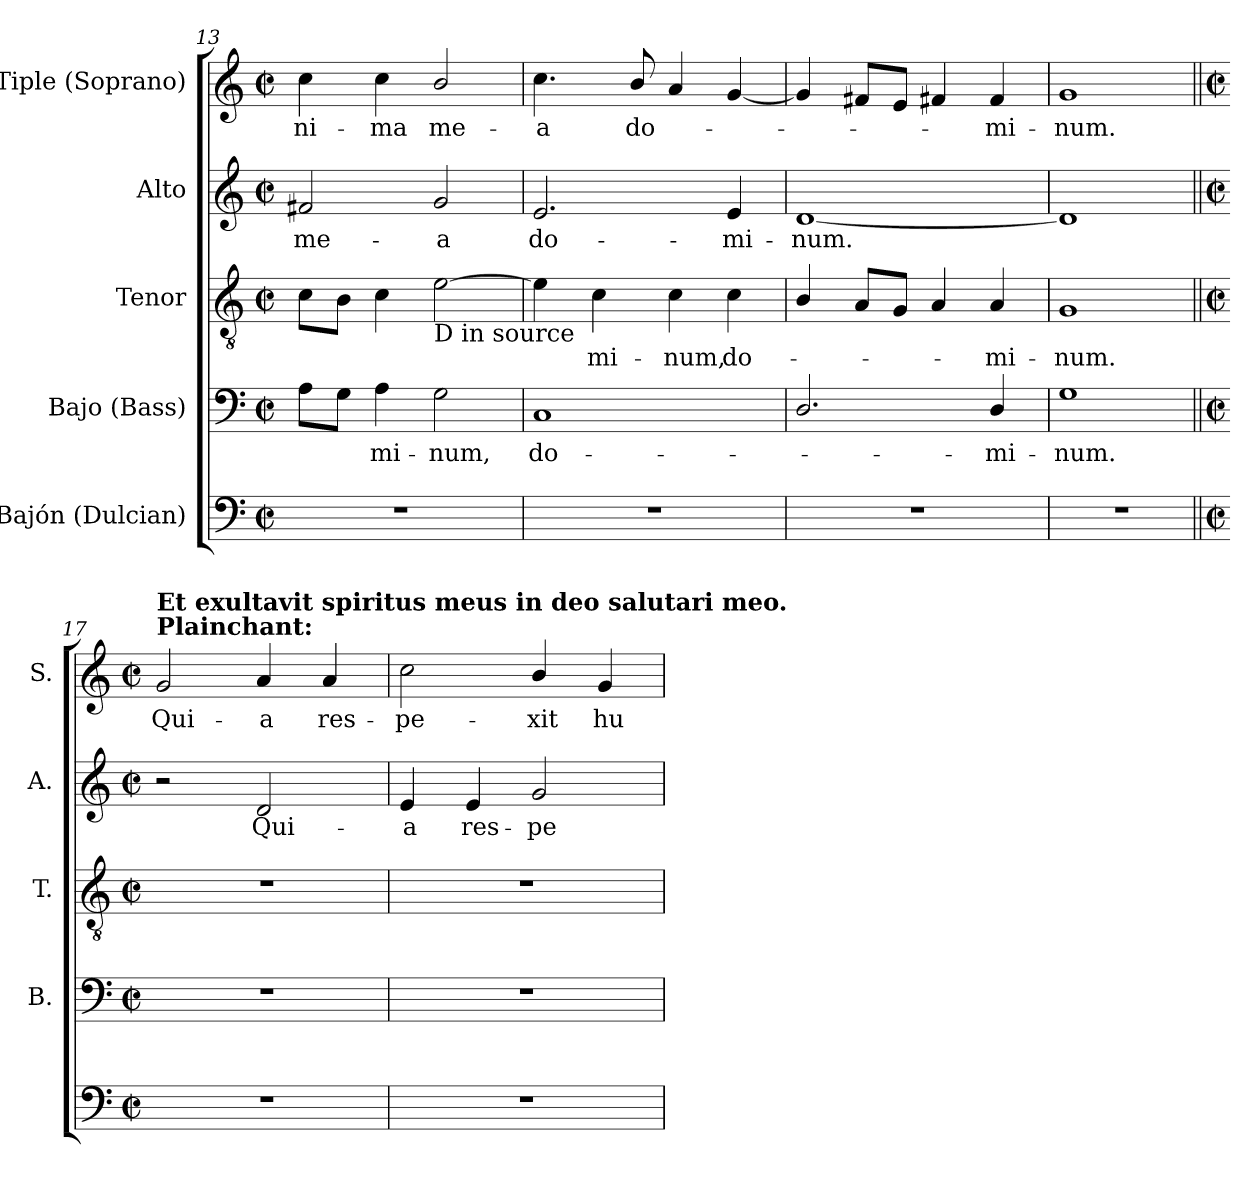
**kern	**kern	**text	**kern	**text	**kern	**text	**kern	**text
*part5	*part4	*part4	*part3	*part3	*part2	*part2	*part1	*part1
*staff5	*staff4	*staff4	*staff3	*staff3	*staff2	*staff2	*staff1	*staff1
*I"Bajón (Dulcian)	*I"Bajo (Bass)	*	*I"Tenor	*	*I"Alto	*	*I"Tiple (Soprano)	*
*	*I'B.	*	*I'T.	*	*I'A.	*	*I'S.	*
*clefF4	*clefF4	*	*clefGv2	*	*clefG2	*	*clefG2	*
*	*	*	*ITrd7c12	*	*	*	*	*
*k[]	*k[]	*	*k[]	*	*k[]	*	*k[]	*
*C:	*C:	*	*C:	*	*C:	*	*C:	*
*M2/2	*M2/2	*	*M2/2	*	*M2/2	*	*M2/2	*
*met(c|)	*met(c|)	*	*met(c|)	*	*met(c|)	*	*met(c|)	*
=13	=13	=13	=13	=13	=13	=13	=13	=13
!	!	!	!	!	!	!LO:LY:b:color=#000000	!	!
!	!	!	!	!	!	!	!	!LO:LY:b:color=#000000
1r	8Ai\L	.	8Ci\L	.	2f#Xi/	me-	4cci\	-ni-
.	8Gi\J	.	8BBi\J	.	.	.	.	.
!	!	!LO:LY:b:color=#000000	!	!	!	!	!	!
!	!	!	!	!	!	!	!	!LO:LY:b:color=#000000
.	4Ai\	-mi-	4Ci\	.	.	.	4cci\	-ma
!	!	!LO:LY:b:color=#000000	!	!	!	!	!	!
!	!	!	!	!	!	!LO:LY:b:color=#000000	!	!
!	!	!	!LO:TX:b:t=D in source	!	!	!	!	!
!	!	!	!	!	!	!	!	!LO:LY:b:color=#000000
.	2Gi\	-num,	[2Ei\	.	2gi/	-a	2bi/	me-
=14	=14	=14	=14	=14	=14	=14	=14	=14
!	!	!LO:LY:b:color=#000000	!	!	!	!	!	!
!	!	!	!	!	!	!LO:LY:b:color=#000000	!	!
!	!	!	!	!	!	!	!	!LO:LY:b:color=#000000
1r	1Ci	do-	4Ei\]	.	2.ei/	do-	4.cci\	-a
!	!	!	!	!LO:LY:b:color=#000000	!	!	!	!
.	.	.	4Ci\	-mi-	.	.	.	.
!	!	!	!	!	!	!	!	!LO:LY:b:color=#000000
.	.	.	.	.	.	.	8bi/	do-
!	!	!	!	!LO:LY:b:color=#000000	!	!	!	!
.	.	.	4Ci\	-num,	.	.	4ai/	.
!	!	!	!	!LO:LY:b:color=#000000	!	!	!	!
!	!	!	!	!	!	!LO:LY:b:color=#000000	!	!
.	.	.	4Ci\	do-	4ei/	-mi-	[4gi/	.
=15	=15	=15	=15	=15	=15	=15	=15	=15
!	!	!	!	!	!	!LO:LY:b:color=#000000	!	!
1r	2.Di/	.	4BBi/	.	[1di	-num.	4gi/]	.
.	.	.	8AAi/L	.	.	.	8f#Xi/L	.
.	.	.	8GGi/J	.	.	.	8ei/J	.
.	.	.	4AAi/	.	.	.	4f#Xi/	.
!	!	!LO:LY:b:color=#000000	!	!	!	!	!	!
!	!	!	!	!LO:LY:b:color=#000000	!	!	!	!
!	!	!	!	!	!	!	!	!LO:LY:b:color=#000000
.	4Di/	-mi-	4AAi/	-mi-	.	.	4f#i/	-mi-
=16	=16	=16	=16	=16	=16	=16	=16	=16
!	!	!LO:LY:b:color=#000000	!	!	!	!	!	!
!	!	!	!	!LO:LY:b:color=#000000	!	!	!	!
!	!	!	!	!	!	!	!	!LO:LY:b:color=#000000
1r	1Gi	-num.	1GGi	-num.	1di]	.	1gi	-num.
!!LO:PB:g=z
=17||	=17||	=17||	=17||	=17||	=17||	=17||	=17||	=17||
*M2/2	*M2/2	*	*M2/2	*	*M2/2	*	*M2/2	*
*met(c|)	*met(c|)	*	*met(c|)	*	*met(c|)	*	*met(c|)	*
!	!	!	!	!	!	!	!LO:TX:a:B:t=Plainchant&colon;	!
!	!	!	!	!	!	!	!LO:TX:B:t=Et exultavit spiritus meus in deo salutari meo.	!
!	!	!	!	!	!	!	!	!LO:LY:b:color=#000000
1r	1r	.	1r	.	2r	.	2gi/	Qui-
!	!	!	!	!	!	!LO:LY:b:color=#000000	!	!
!	!	!	!	!	!	!	!	!LO:LY:b:color=#000000
.	.	.	.	.	2di/	Qui-	4ai/	-a
!	!	!	!	!	!	!	!	!LO:LY:b:color=#000000
.	.	.	.	.	.	.	4ai/	res-
=18	=18	=18	=18	=18	=18	=18	=18	=18
!	!	!	!	!	!	!LO:LY:b:color=#000000	!	!
!	!	!	!	!	!	!	!	!LO:LY:b:color=#000000
1r	1r	.	1r	.	4ei/	-a	2cci\	-pe-
!	!	!	!	!	!	!LO:LY:b:color=#000000	!	!
.	.	.	.	.	4ei/	res-	.	.
!	!	!	!	!	!	!LO:LY:b:color=#000000	!	!
!	!	!	!	!	!	!	!	!LO:LY:b:color=#000000
.	.	.	.	.	2gi/	-pe-	4bi/	-xit
!	!	!	!	!	!	!	!	!LO:LY:b:color=#000000
.	.	.	.	.	.	.	4gi/	hu-
=	=	=	=	=	=	=	=	=
*-	*-	*-	*-	*-	*-	*-	*-	*-
